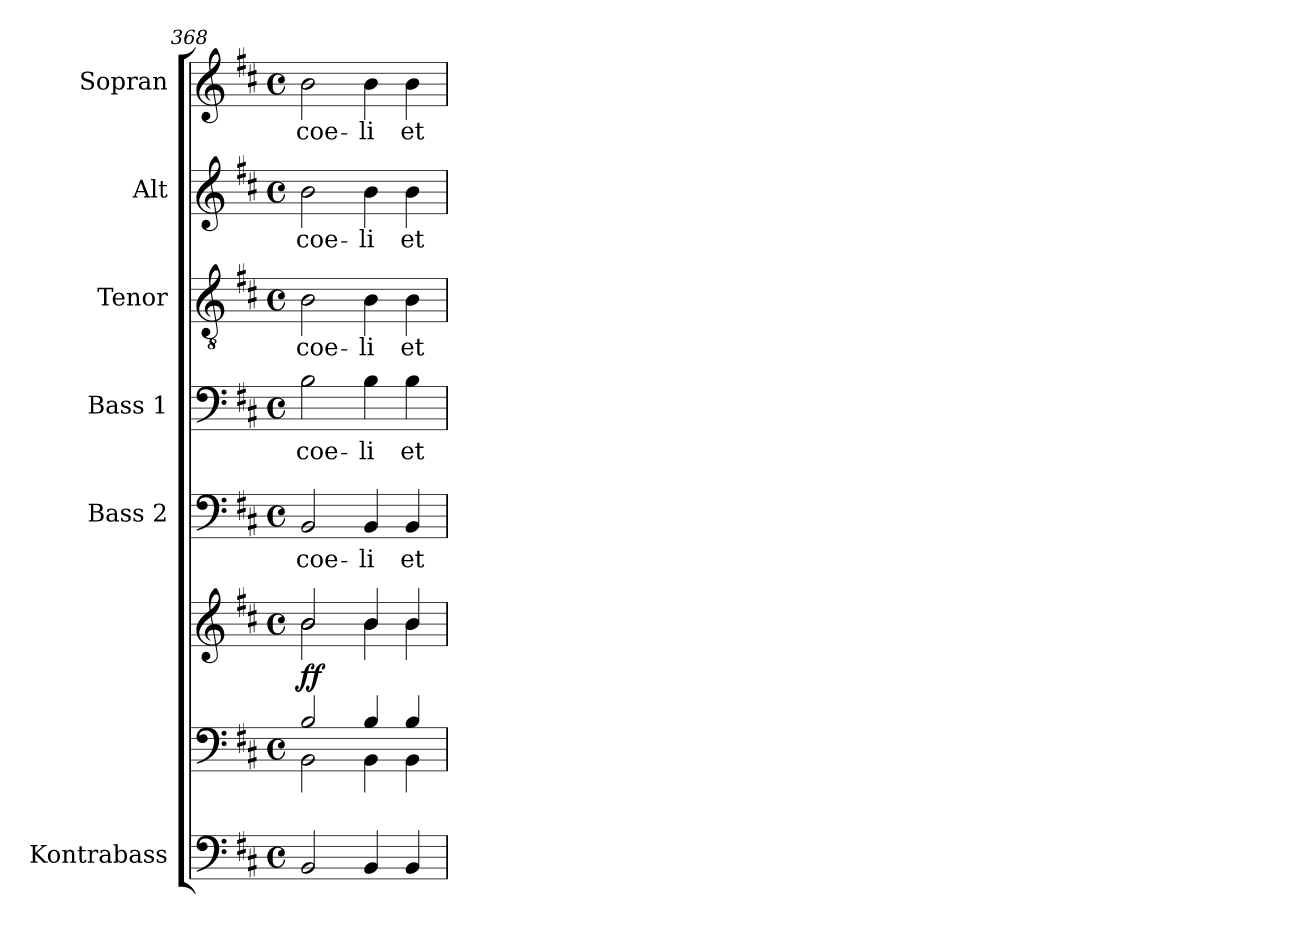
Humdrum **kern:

**kern	**kern	**kern	**dynam	**kern	**text	**kern	**text	**kern	**text	**kern	**text	**kern	**text
*part7	*part6	*part6	*part6	*part5	*part5	*part4	*part4	*part3	*part3	*part2	*part2	*part1	*part1
*staff8	*staff7	*staff6	*staff6/7	*staff5	*staff5	*staff4	*staff4	*staff3	*staff3	*staff2	*staff2	*staff1	*staff1
*I"Kontrabass	*	*	*	*I"Bass 2	*	*I"Bass 1	*	*I"Tenor	*	*I"Alt	*	*I"Sopran	*
*I'Kb.	*	*	*	*I'B. 2	*	*I'B. 1	*	*I'T.	*	*I'A.	*	*I'S.	*
*clefF4	*clefF4	*clefG2	*	*clefF4	*	*clefF4	*	*clefGv2	*	*clefG2	*	*clefG2	*
*ITrd7c12	*	*	*	*	*	*	*	*	*	*	*	*	*
*k[f#c#]	*k[f#c#]	*k[f#c#]	*	*k[f#c#]	*	*k[f#c#]	*	*k[f#c#]	*	*k[f#c#]	*	*k[f#c#]	*
*D:	*D:	*D:	*	*D:	*	*D:	*	*D:	*	*D:	*	*D:	*
*M4/4	*M4/4	*M4/4	*	*M4/4	*	*M4/4	*	*M4/4	*	*M4/4	*	*M4/4	*
*met(c)	*met(c)	*met(c)	*	*met(c)	*	*met(c)	*	*met(c)	*	*met(c)	*	*met(c)	*
=368	=368	=368	=368	=368	=368	=368	=368	=368	=368	=368	=368	=368	=368
*	*^	*^	*	*	*	*	*	*	*	*	*	*	*
!	!	!	!	!	!LO:DY:b	!	!LO:LY:b	!	!LO:LY:b	!	!LO:LY:b	!	!LO:LY:b	!	!LO:LY:b
2BBB/	2B/	2BB\	2b/	2b\	ff	2BB/	coe-	2B\	coe-	2B\	coe-	2b\	coe-	2b\	coe-
!	!	!	!	!	!	!	!LO:LY:b	!	!LO:LY:b	!	!LO:LY:b	!	!LO:LY:b	!	!LO:LY:b
4BBB/	4B/	4BB\	4b/	4b\	.	4BB/	-li	4B\	-li	4B\	-li	4b\	-li	4b\	-li
!	!	!	!	!	!	!	!LO:LY:b	!	!LO:LY:b	!	!LO:LY:b	!	!LO:LY:b	!	!LO:LY:b
4BBB/	4B/	4BB\	4b/	4b\	.	4BB/	et	4B\	et	4B\	et	4b\	et	4b\	et
*	*v	*v	*	*	*	*	*	*	*	*	*	*	*	*	*
*	*	*v	*v	*	*	*	*	*	*	*	*	*	*	*
=	=	=	=	=	=	=	=	=	=	=	=	=	=
*-	*-	*-	*-	*-	*-	*-	*-	*-	*-	*-	*-	*-	*-
